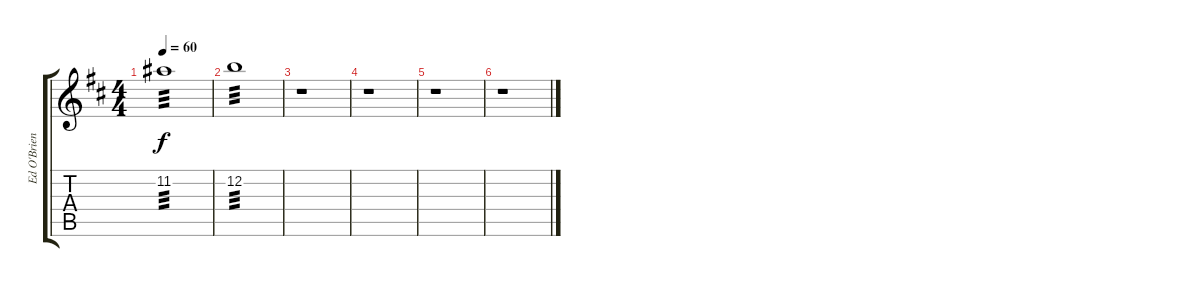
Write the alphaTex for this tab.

\track ("Ed O'Brien" "Ed O'Brien") {instrument electricguitarjazz}
\staff {score tabs}
\tuning (E4 B3 G3 D3 A2 E2) {hide}
\ts (4 4)
\tempo 60
\clef g2
\ks d
11.2.1{tp 3 dy f} |
12.2.1{tp 3} |
r.1 |
r.1 |
r.1 |
r.1
